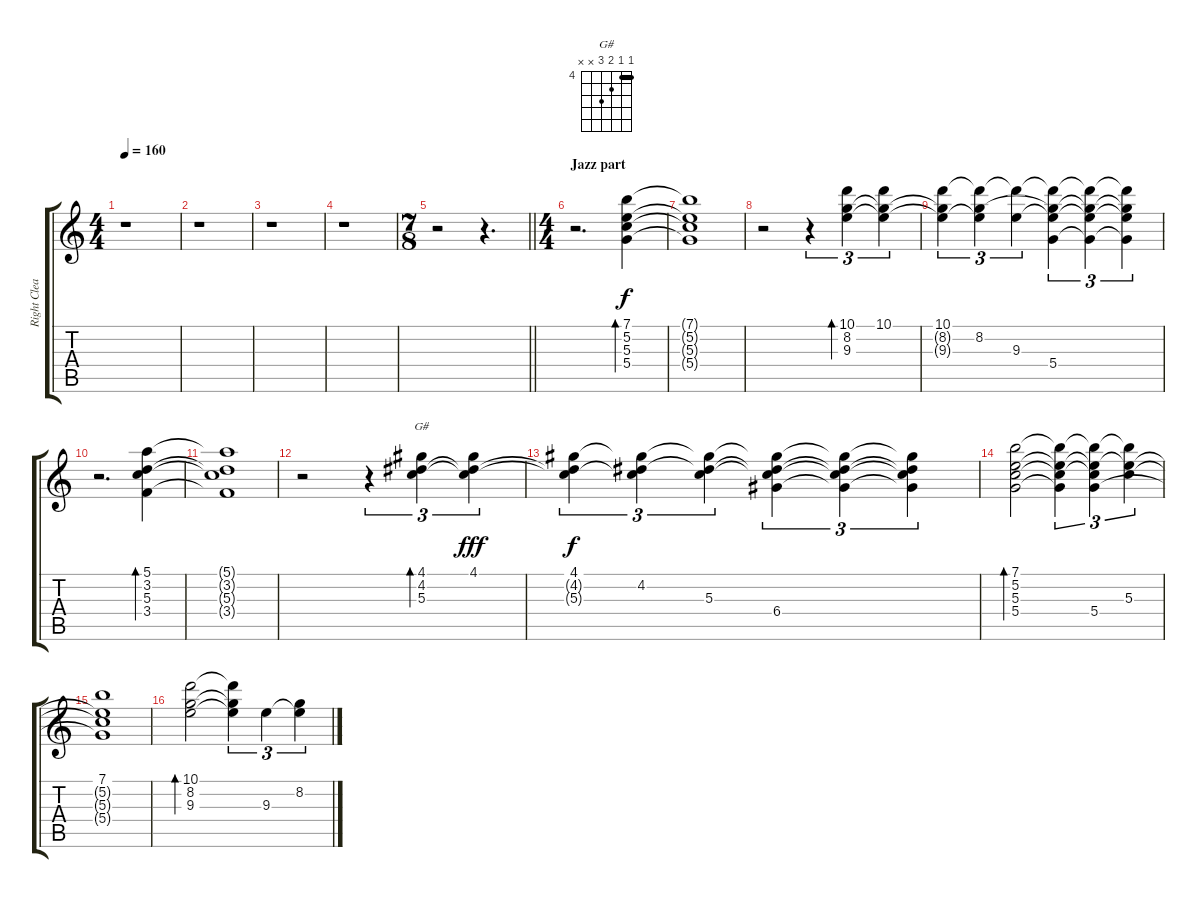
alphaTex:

\track ("Right Clean Background Guitar" "Right Clea") {instrument electricguitarclean}
\staff {score tabs}
\tuning (E4 B3 G3 D3 A2 E2) {hide}
\chord ("G#" 4 4 5 6 x x) {firstfret 4 barre 4}
\ts (4 4)
\tempo 160
\clef g2
\ks c
r.1{dy f} |
r.1 |
r.1 |
r.1 |
\ts (7 8)
\barLineRight lightlight
r.2 r.4{d} |
\ts (4 4)
\section ("" "Jazz part")
r.2{d} (7.1 5.2 5.3 5.4).4{bd 480} |
(7.1{t} 5.2{t} 5.3{t} 5.4{t}).1 |
r.2 r.4{tu (3 2)} (10.1 8.2 9.3).4{tu (3 2) bd 480} (10.1 8.2{t} 9.3{t}).4{tu (3 2)} |
(10.1 8.2{t} 9.3{t}).4{tu (3 2)} (10.1{t} 8.2 9.3{t}).4{tu (3 2)} (10.1{t} 9.3).4{tu (3 2)} (10.1{t} 8.2{t} 9.3{t} 5.4).4{tu (3 2)} (10.1{t} 8.2{t} 9.3{t} 5.4{t}).4{tu (3 2)} (10.1{t} 8.2{t} 9.3{t} 5.4{t}).4{tu (3 2)} |
r.2{d} (5.1 3.2 5.3 3.4).4{bd 480} |
(5.1{t} 3.2{t} 5.3{t} 3.4{t}).1 |
r.2 r.4{tu (3 2)} (4.1 4.2 5.3).4{tu (3 2) bd 480 ch "G#"} (4.1 4.2{t} 5.3{t}).4{tu (3 2) dy fff} |
(4.1 4.2{t} 5.3{t}).4{tu (3 2) dy f} (4.1{t} 4.2 5.3{t}).4{tu (3 2)} (4.1{t} 4.2{t} 5.3).4{tu (3 2)} (4.1{t} 4.2{t} 5.3{t} 6.4).4{tu (3 2)} (4.1{t} 4.2{t} 5.3{t} 6.4{t}).4{tu (3 2)} (4.1{t} 4.2{t} 5.3{t} 6.4{t}).4{tu (3 2)} |
(7.1 5.2 5.3 5.4).2{bd 480} (7.1{t} 5.2{t} 5.3{t} 5.4{t}).4{tu (3 2)} (7.1{t} 5.2{t} 5.3{t} 5.4).4{tu (3 2)} (7.1{t} 5.2{t} 5.3).4{tu (3 2)} |
(7.1 5.2{t} 5.3{t} 5.4{t}).1 |
(10.1 8.2 9.3).2{bd 480} (10.1{t} 8.2{t} 9.3{t}).4{tu (3 2)} 9.3.4{tu (3 2)} (8.2 9.3{t}).4{tu (3 2)}
